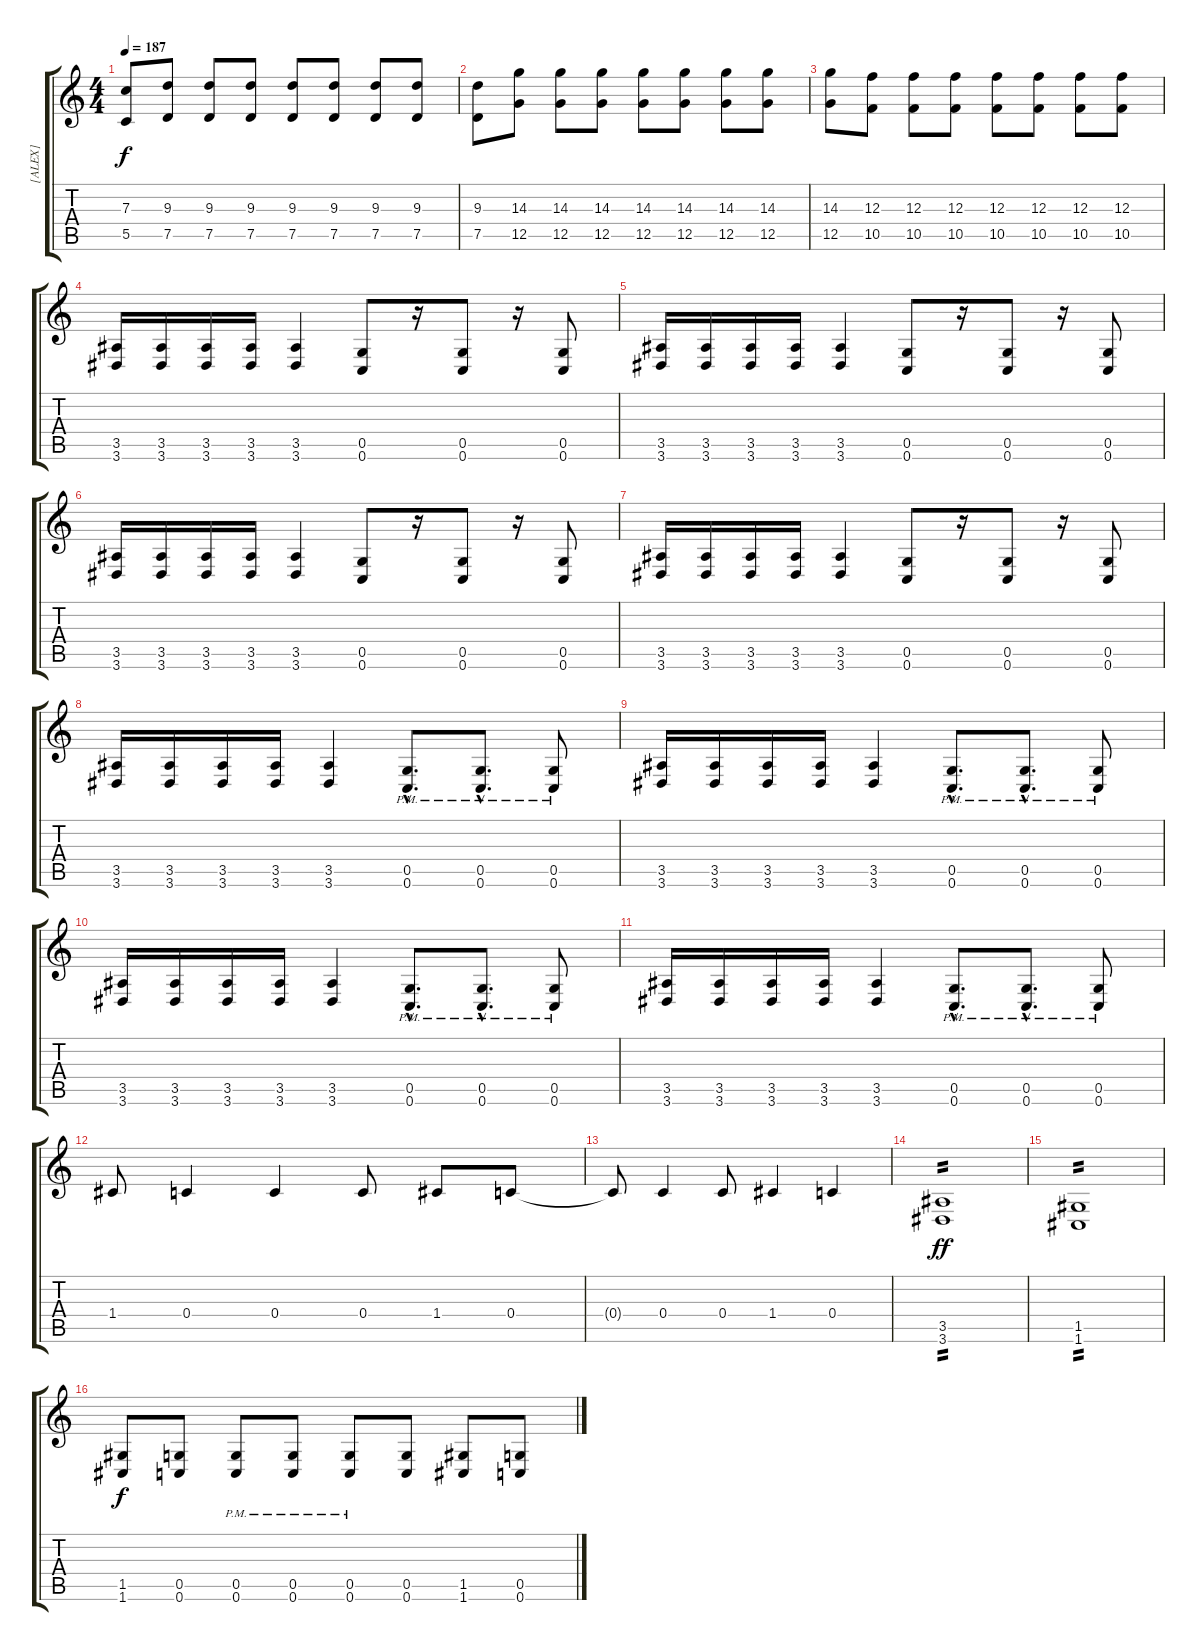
\track ("[ALEX]" "[ALEX]") {instrument distortionguitar}
\staff {score tabs}
\tuning (D4 A3 F3 C3 G2 C2) {hide}
\ts (4 4)
\tempo 187
\clef g2
\ks c
(7.3 5.5).8{dy f} (9.3 7.5).8 (9.3 7.5).8 (9.3 7.5).8 (9.3 7.5).8 (9.3 7.5).8 (9.3 7.5).8 (9.3 7.5).8 |
(9.3 7.5).8 (14.3 12.5).8 (14.3 12.5).8 (14.3 12.5).8 (14.3 12.5).8 (14.3 12.5).8 (14.3 12.5).8 (14.3 12.5).8 |
(14.3 12.5).8 (12.3 10.5).8 (12.3 10.5).8 (12.3 10.5).8 (12.3 10.5).8 (12.3 10.5).8 (12.3 10.5).8 (12.3 10.5).8 |
(3.5 3.6).16 (3.5 3.6).16 (3.5 3.6).16 (3.5 3.6).16 (3.5 3.6).4 (0.5 0.6).8 r.16 (0.5 0.6).8 r.16 (0.5 0.6).8 |
(3.5 3.6).16 (3.5 3.6).16 (3.5 3.6).16 (3.5 3.6).16 (3.5 3.6).4 (0.5 0.6).8 r.16 (0.5 0.6).8 r.16 (0.5 0.6).8 |
(3.5 3.6).16 (3.5 3.6).16 (3.5 3.6).16 (3.5 3.6).16 (3.5 3.6).4 (0.5 0.6).8 r.16 (0.5 0.6).8 r.16 (0.5 0.6).8 |
(3.5 3.6).16 (3.5 3.6).16 (3.5 3.6).16 (3.5 3.6).16 (3.5 3.6).4 (0.5 0.6).8 r.16 (0.5 0.6).8 r.16 (0.5 0.6).8 |
(3.5 3.6).16 (3.5 3.6).16 (3.5 3.6).16 (3.5 3.6).16 (3.5 3.6).4 (0.5{hac pm} 0.6{hac}).8{d} (0.5{hac pm} 0.6{hac}).8{d} (0.5{pm} 0.6).8 |
(3.5 3.6).16 (3.5 3.6).16 (3.5 3.6).16 (3.5 3.6).16 (3.5 3.6).4 (0.5{hac pm} 0.6{hac}).8{d} (0.5{hac pm} 0.6{hac}).8{d} (0.5{pm} 0.6).8 |
(3.5 3.6).16 (3.5 3.6).16 (3.5 3.6).16 (3.5 3.6).16 (3.5 3.6).4 (0.5{hac pm} 0.6{hac}).8{d} (0.5{hac pm} 0.6{hac}).8{d} (0.5{pm} 0.6).8 |
(3.5 3.6).16 (3.5 3.6).16 (3.5 3.6).16 (3.5 3.6).16 (3.5 3.6).4 (0.5{hac pm} 0.6{hac}).8{d} (0.5{hac pm} 0.6{hac}).8{d} (0.5{pm} 0.6).8 |
1.4.8 0.4.4 0.4.4 0.4.8 1.4.8 0.4.8 |
0.4{t}.8 0.4.4 0.4.8 1.4.4 0.4.4 |
(3.5 3.6).1{tp 2 dy ff} |
(1.5 1.6).1{tp 2} |
(1.5 1.6).8{dy f} (0.5 0.6).8 (0.5{pm} 0.6).8 (0.5{pm} 0.6).8 (0.5{pm} 0.6).8 (0.5 0.6).8 (1.5 1.6).8 (0.5 0.6).8
